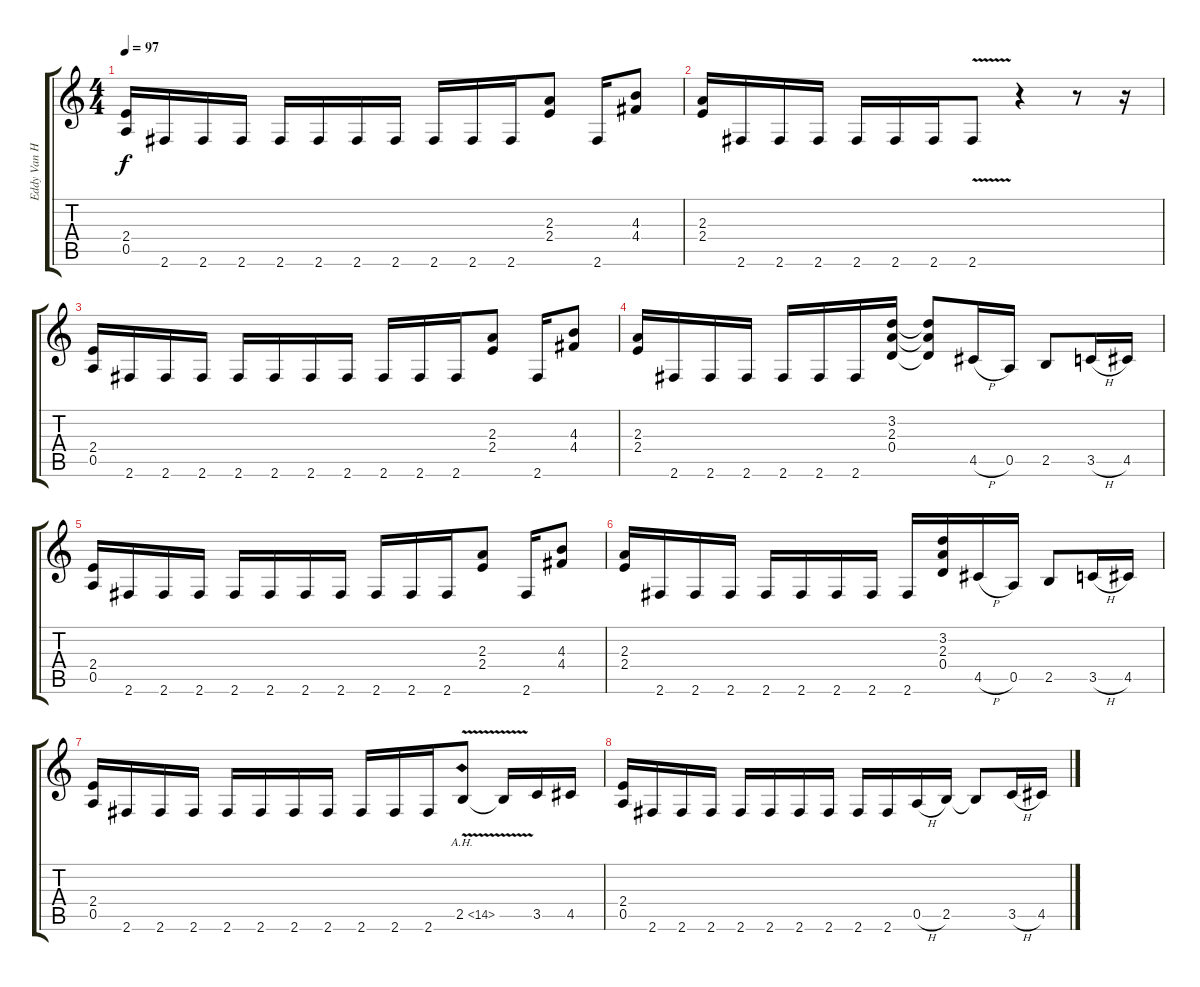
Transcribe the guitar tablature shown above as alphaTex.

\track ("Eddy Van Halen" "Eddy Van H") {instrument distortionguitar}
\staff {score tabs}
\tuning (E4 B3 G3 D3 A2 E2) {hide}
\ts (4 4)
\tempo 97
\clef g2
\ks c
(2.4 0.5).16{dy f} 2.6.16 2.6.16 2.6.16 2.6.16 2.6.16 2.6.16 2.6.16 2.6.16 2.6.16 2.6.16 (2.3 2.4).8 2.6.16 (4.3 4.4).8 |
(2.3 2.4).16 2.6.16 2.6.16 2.6.16 2.6.16 2.6.16 2.6.16 2.6{v}.8 r.4 r.8 r.16 |
(2.4 0.5).16 2.6.16 2.6.16 2.6.16 2.6.16 2.6.16 2.6.16 2.6.16 2.6.16 2.6.16 2.6.16 (2.3 2.4).8 2.6.16 (4.3 4.4).8 |
(2.3 2.4).16 2.6.16 2.6.16 2.6.16 2.6.16 2.6.16 2.6.16 (3.2 2.3 0.4).16 (3.2{t} 2.3{t} 0.4{t}).8 4.5{h}.16 0.5.16 2.5.8 3.5{h}.16 4.5.16 |
(2.4 0.5).16 2.6.16 2.6.16 2.6.16 2.6.16 2.6.16 2.6.16 2.6.16 2.6.16 2.6.16 2.6.16 (2.3 2.4).8 2.6.16 (4.3 4.4).8 |
(2.3 2.4).16 2.6.16 2.6.16 2.6.16 2.6.16 2.6.16 2.6.16 2.6.16 2.6.16 (3.2 2.3 0.4).16 4.5{h}.16 0.5.16 2.5.8 3.5{h}.16 4.5.16 |
(2.4 0.5).16 2.6.16 2.6.16 2.6.16 2.6.16 2.6.16 2.6.16 2.6.16 2.6.16 2.6.16 2.6.16 2.5{ah 12 v}.8 2.5{t}.16 3.5.16 4.5.16 |
(2.4 0.5).16 2.6.16 2.6.16 2.6.16 2.6.16 2.6.16 2.6.16 2.6.16 2.6.16 2.6.16 0.5{h}.16 2.5.16 2.5{t}.8 3.5{h}.16 4.5.16
